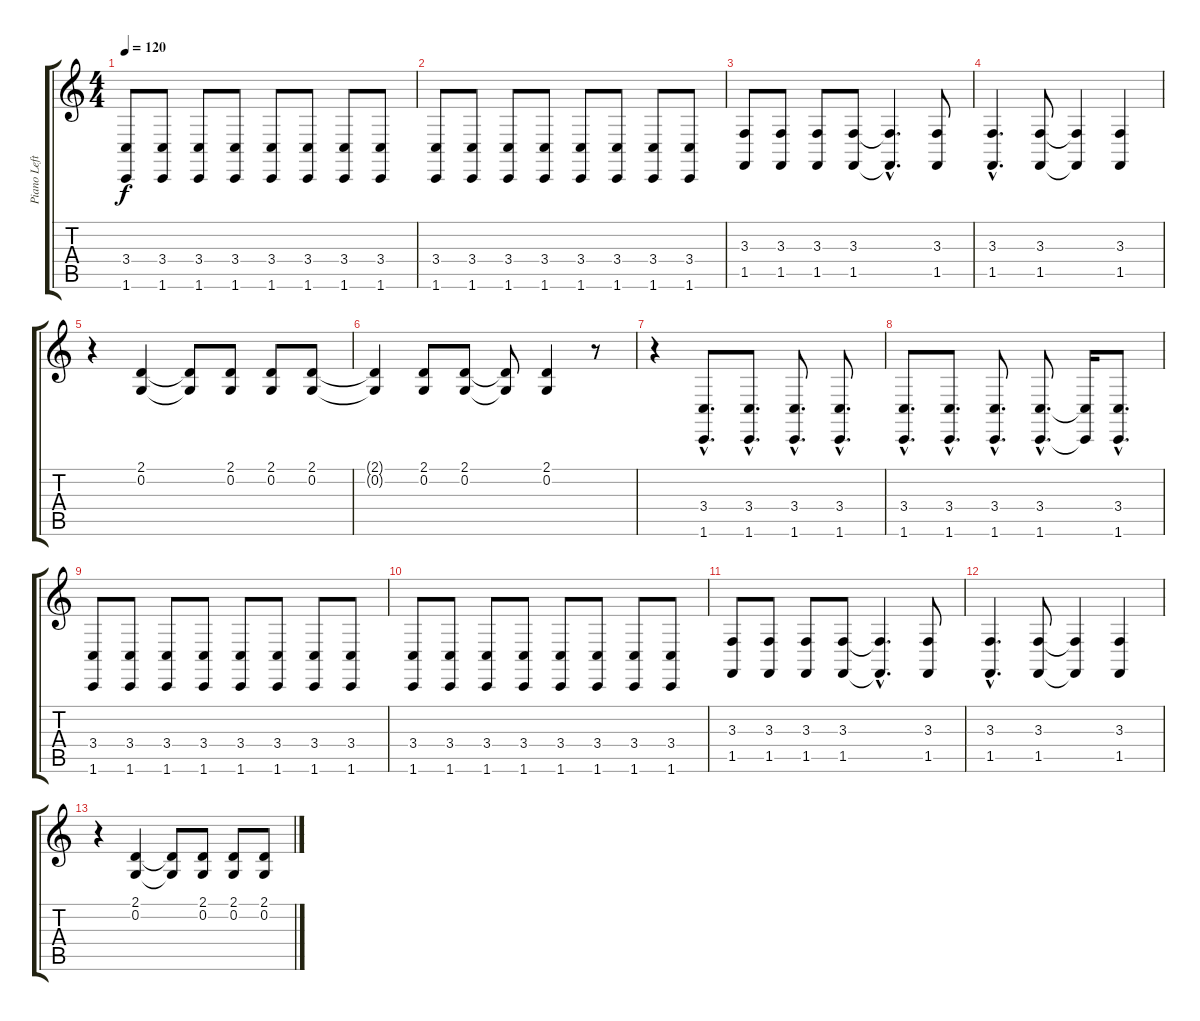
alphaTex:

\track ("Piano Left hand" "Piano Left") {instrument honkytonkpiano}
\staff {score tabs}
\tuning (C4 G3 D3 A2 E2 B1) {hide}
\ts (4 4)
\tempo 120
\clef g2
\ks c
(3.4 1.6).8{dy f} (3.4 1.6).8 (3.4 1.6).8 (3.4 1.6).8 (3.4 1.6).8 (3.4 1.6).8 (3.4 1.6).8 (3.4 1.6).8 |
(3.4 1.6).8 (3.4 1.6).8 (3.4 1.6).8 (3.4 1.6).8 (3.4 1.6).8 (3.4 1.6).8 (3.4 1.6).8 (3.4 1.6).8 |
(3.3 1.5).8 (3.3 1.5).8 (3.3 1.5).8 (3.3 1.5).8 (3.3{hac t} 1.5{hac t}).4{d} (3.3 1.5).8 |
(3.3{hac} 1.5{hac}).4{d} (3.3 1.5).8 (3.3{t} 1.5{t}).4 (3.3 1.5).4 |
r.4 (2.1 0.2).4 (2.1{t} 0.2{t}).8 (2.1 0.2).8 (2.1 0.2).8 (2.1 0.2).8 |
(2.1{t} 0.2{t}).4 (2.1 0.2).8 (2.1 0.2).8 (2.1{t} 0.2{t}).8 (2.1 0.2).4 r.8 |
r.4 (3.4{hac} 1.6{hac}).8{d} (3.4{hac} 1.6{hac}).8{d} (3.4{hac} 1.6{hac}).8{d} (3.4{hac} 1.6{hac}).8{d} |
(3.4{hac} 1.6{hac}).8{d} (3.4{hac} 1.6{hac}).8{d} (3.4{hac} 1.6{hac}).8{d} (3.4{hac} 1.6{hac}).8{d} (3.4{t} 1.6{t}).16 (3.4{hac} 1.6{hac}).8{d} |
(3.4 1.6).8 (3.4 1.6).8 (3.4 1.6).8 (3.4 1.6).8 (3.4 1.6).8 (3.4 1.6).8 (3.4 1.6).8 (3.4 1.6).8 |
(3.4 1.6).8 (3.4 1.6).8 (3.4 1.6).8 (3.4 1.6).8 (3.4 1.6).8 (3.4 1.6).8 (3.4 1.6).8 (3.4 1.6).8 |
(3.3 1.5).8 (3.3 1.5).8 (3.3 1.5).8 (3.3 1.5).8 (3.3{hac t} 1.5{hac t}).4{d} (3.3 1.5).8 |
(3.3{hac} 1.5{hac}).4{d} (3.3 1.5).8 (3.3{t} 1.5{t}).4 (3.3 1.5).4 |
r.4 (2.1 0.2).4 (2.1{t} 0.2{t}).8 (2.1 0.2).8 (2.1 0.2).8 (2.1 0.2).8
